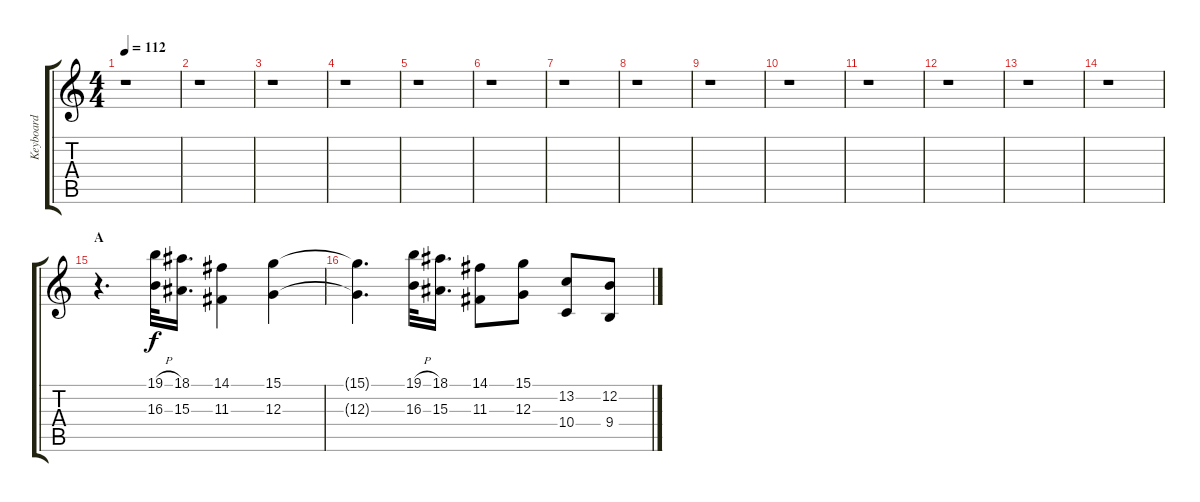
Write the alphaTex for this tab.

\track ("Keyboard" "Keyboard") {instrument stringensemble1}
\staff {score tabs}
\tuning (E4 B3 G3 D3 A2 E2) {hide}
\ts (4 4)
\tempo 112
\clef g2
\ks c
r.1{dy f} |
r.1 |
r.1 |
r.1 |
r.1 |
r.1 |
r.1 |
r.1 |
r.1 |
r.1 |
r.1 |
r.1 |
r.1 |
r.1 |
\section ("" "A")
r.4{d} (19.1{h} 16.3{h}).32 (18.1 15.3).16{d} (14.1 11.3).4 (15.1 12.3).4 |
(15.1{t} 12.3{t}).4{d} (19.1{h} 16.3{h}).32 (18.1 15.3).16{d} (14.1 11.3).8 (15.1 12.3).8 (13.2 10.4).8 (12.2 9.4).8
